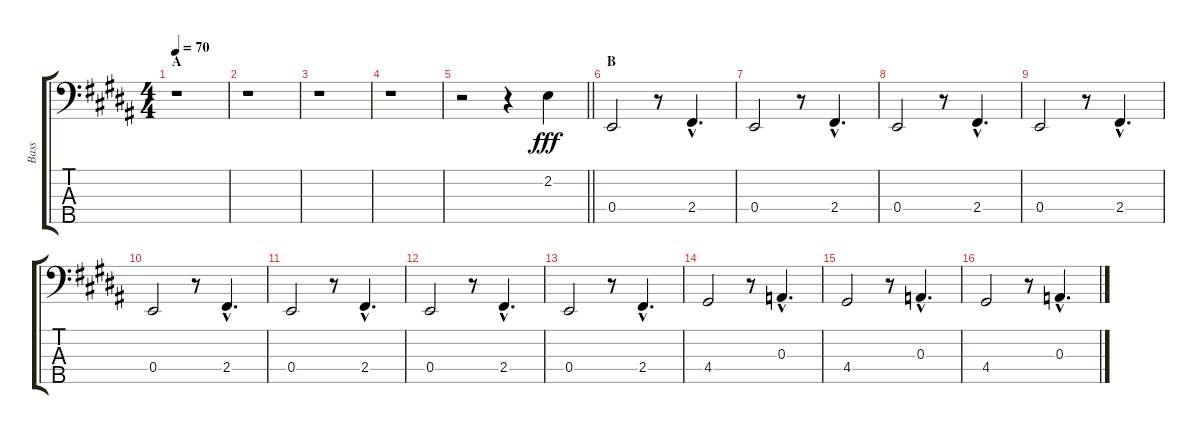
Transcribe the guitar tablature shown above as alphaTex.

\track ("Bass" "Bass") {instrument electricbassfinger}
\staff {score tabs}
\tuning (G2 D2 A1 E1 B0) {hide}
\ts (4 4)
\section ("" "A")
\tempo 70
\clef f4
\ks b
r.1{dy fff instrument electricbassfinger} |
r.1 |
r.1 |
r.1 |
\barLineRight lightlight
r.2 r.4 2.2.4 |
\section ("" "B")
0.4.2 r.8 2.4{hac}.4{d} |
0.4.2 r.8 2.4{hac}.4{d} |
0.4.2 r.8 2.4{hac}.4{d} |
0.4.2 r.8 2.4{hac}.4{d} |
0.4.2 r.8 2.4{hac}.4{d} |
0.4.2 r.8 2.4{hac}.4{d} |
0.4.2 r.8 2.4{hac}.4{d} |
0.4.2 r.8 2.4{hac}.4{d} |
4.4.2 r.8 0.3{hac}.4{d} |
4.4.2 r.8 0.3{hac}.4{d} |
4.4.2 r.8 0.3{hac}.4{d}
